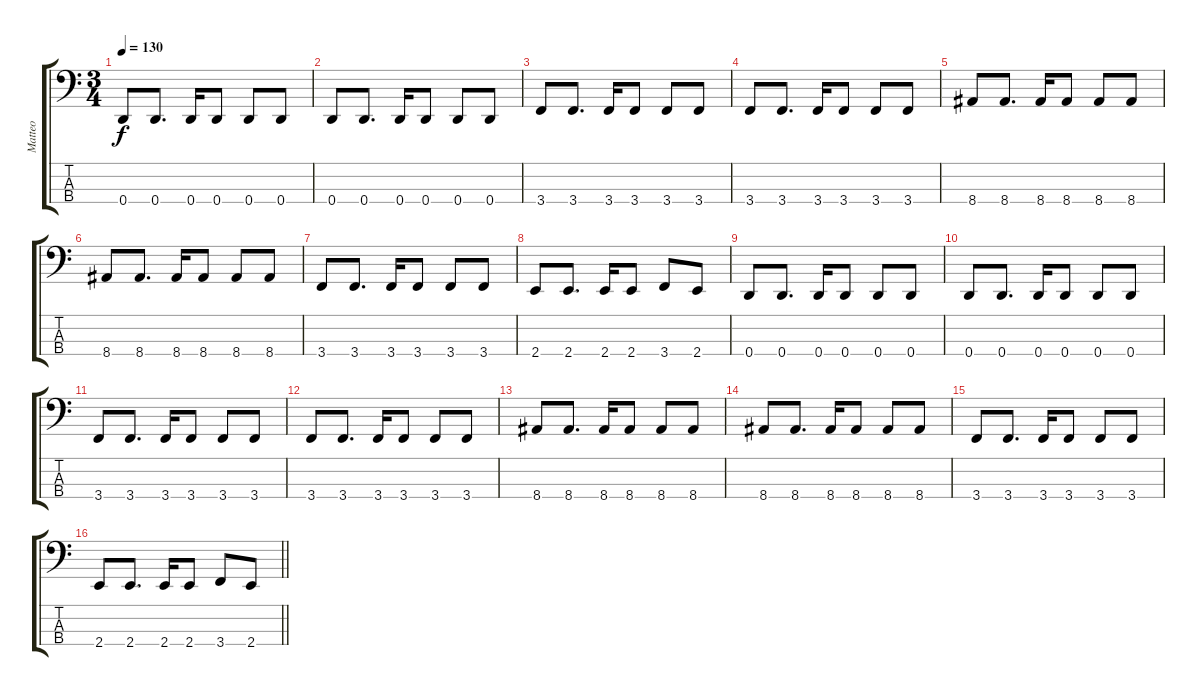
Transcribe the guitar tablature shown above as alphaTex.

\track ("Matteo" "Matteo") {instrument electricbasspick}
\staff {score tabs}
\tuning (G2 D2 A1 D1) {hide}
\ts (3 4)
\tempo 130
\clef f4
\ks c
0.4.8{dy f} 0.4.8{d} 0.4.16 0.4.8 0.4.8 0.4.8 |
0.4.8 0.4.8{d} 0.4.16 0.4.8 0.4.8 0.4.8 |
3.4.8 3.4.8{d} 3.4.16 3.4.8 3.4.8 3.4.8 |
3.4.8 3.4.8{d} 3.4.16 3.4.8 3.4.8 3.4.8 |
8.4.8 8.4.8{d} 8.4.16 8.4.8 8.4.8 8.4.8 |
8.4.8 8.4.8{d} 8.4.16 8.4.8 8.4.8 8.4.8 |
3.4.8 3.4.8{d} 3.4.16 3.4.8 3.4.8 3.4.8 |
2.4.8 2.4.8{d} 2.4.16 2.4.8 3.4.8 2.4.8 |
0.4.8 0.4.8{d} 0.4.16 0.4.8 0.4.8 0.4.8 |
0.4.8 0.4.8{d} 0.4.16 0.4.8 0.4.8 0.4.8 |
3.4.8 3.4.8{d} 3.4.16 3.4.8 3.4.8 3.4.8 |
3.4.8 3.4.8{d} 3.4.16 3.4.8 3.4.8 3.4.8 |
8.4.8 8.4.8{d} 8.4.16 8.4.8 8.4.8 8.4.8 |
8.4.8 8.4.8{d} 8.4.16 8.4.8 8.4.8 8.4.8 |
3.4.8 3.4.8{d} 3.4.16 3.4.8 3.4.8 3.4.8 |
\barLineRight lightlight
2.4.8 2.4.8{d} 2.4.16 2.4.8 3.4.8 2.4.8
